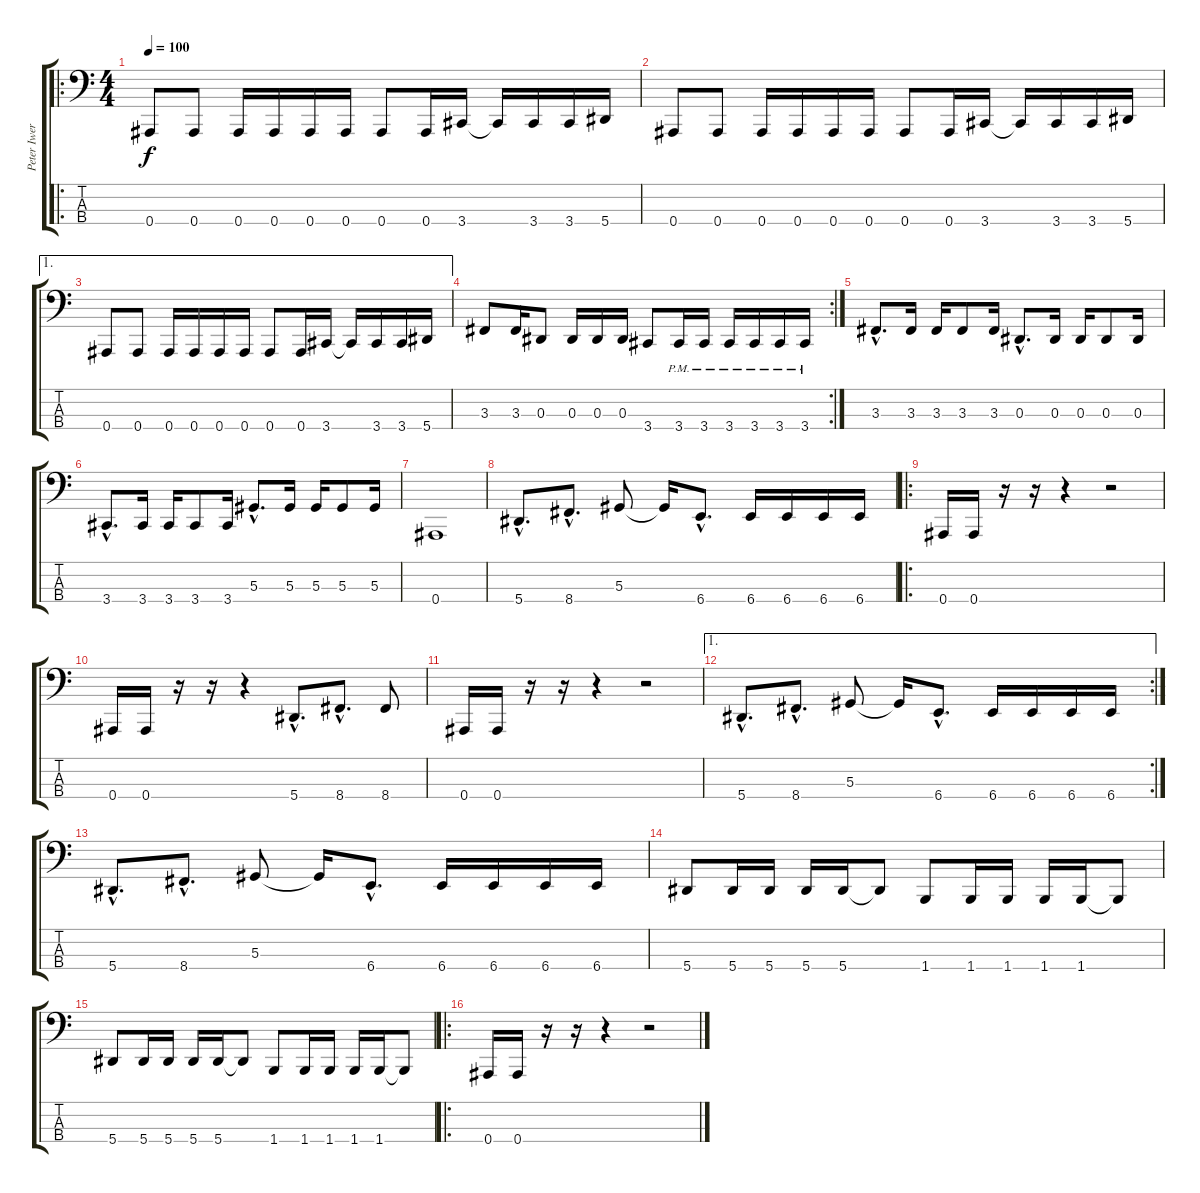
\track ("Peter Iwers" "Peter Iwer") {instrument electricbassfinger}
\staff {score tabs}
\tuning (Db2 Ab1 Eb1 Bb0) {hide}
\ro
\ts (4 4)
\tempo 100
\clef f4
\ks c
0.4.8{dy f instrument electricbassfinger} 0.4.8 0.4.16 0.4.16 0.4.16 0.4.16 0.4.8 0.4.16 3.4.16 3.4{t}.16 3.4.16 3.4.16 5.4.16 |
0.4.8 0.4.8 0.4.16 0.4.16 0.4.16 0.4.16 0.4.8 0.4.16 3.4.16 3.4{t}.16 3.4.16 3.4.16 5.4.16 |
\ae 1
0.4.8 0.4.8 0.4.16 0.4.16 0.4.16 0.4.16 0.4.8 0.4.16 3.4.16 3.4{t}.16 3.4.16 3.4.16 5.4.16 |
\rc 2
3.3.8 3.3.16 0.3.8 0.3.16 0.3.16 0.3.16 3.4.8 3.4{pm}.16 3.4{pm}.16 3.4{pm}.16 3.4{pm}.16 3.4{pm}.16 3.4{pm}.16 |
3.3{hac}.8{d} 3.3.16 3.3.16 3.3.8 3.3.16 0.3{hac}.8{d} 0.3.16 0.3.16 0.3.8 0.3.16 |
3.4{hac}.8{d} 3.4.16 3.4.16 3.4.8 3.4.16 5.3{hac}.8{d} 5.3.16 5.3.16 5.3.8 5.3.16 |
0.4.1 |
5.4{hac}.8{d} 8.4{hac}.8{d} 5.3.8 5.3{t}.16 6.4{hac}.8{d} 6.4.16 6.4.16 6.4.16 6.4.16 |
\ro
0.4.16 0.4.16 r.16 r.16 r.4 r.2 |
0.4.16 0.4.16 r.16 r.16 r.4 5.4{hac}.8{d} 8.4{hac}.8{d} 8.4.8 |
0.4.16 0.4.16 r.16 r.16 r.4 r.2 |
\ae 1
\rc 2
5.4{hac}.8{d} 8.4{hac}.8{d} 5.3.8 5.3{t}.16 6.4{hac}.8{d} 6.4.16 6.4.16 6.4.16 6.4.16 |
5.4{hac}.8{d} 8.4{hac}.8{d} 5.3.8 5.3{t}.16 6.4{hac}.8{d} 6.4.16 6.4.16 6.4.16 6.4.16 |
5.4.8 5.4.16 5.4.16 5.4.16 5.4.16 5.4{t}.8 1.4.8 1.4.16 1.4.16 1.4.16 1.4.16 1.4{t}.8 |
5.4.8 5.4.16 5.4.16 5.4.16 5.4.16 5.4{t}.8 1.4.8 1.4.16 1.4.16 1.4.16 1.4.16 1.4{t}.8 |
\ro
0.4.16 0.4.16 r.16 r.16 r.4 r.2
